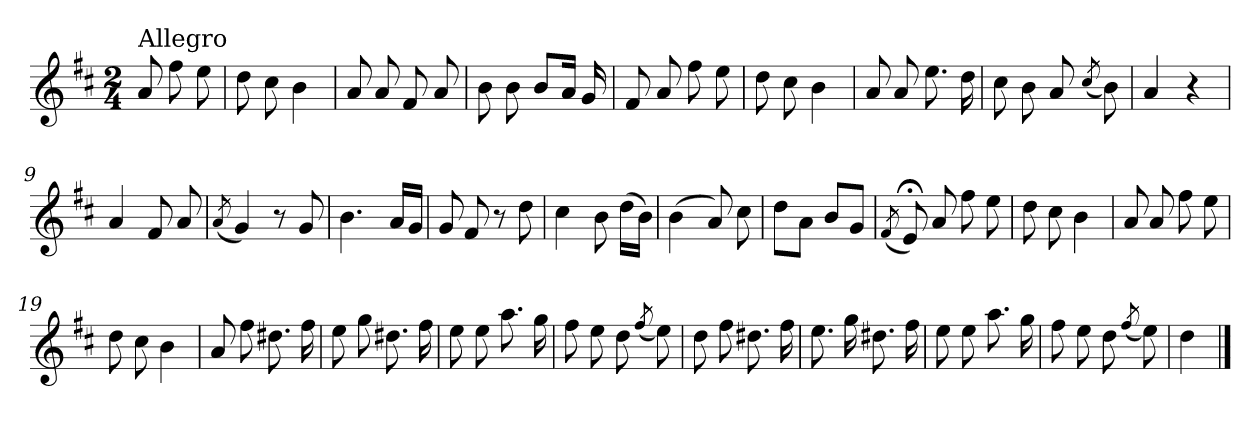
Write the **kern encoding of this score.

**kern
*part1
*staff1
*clefG2
*k[f#c#]
*D:
*M2/4
=
!LO:TX:a:t=Allegro
8a/
8ff#\
8ee\
=1
8dd\
8cc#\
4b\
=2
8a/
8a/
8f#/
8a/
=3
8b\
8b\
8b/L
16a/Jk
16g/
=4
8f#/
8a/
8ff#\
8ee\
=5
8dd\
8cc#\
4b\
=6
8a/
8a/
8.ee\
16dd\
!!LO:LB:g=z
=7
8cc#\
8b\
8a/
(<8qcc#/
8b\)
=8
4a/
4r
=9
4a/
8f#/
8a/
=10
(<8qa/
4g/)
8r
8g/
=11
4.b\
16a/LL
16g/JJ
=12
8g/
8f#/
8r
8dd\
=13
4cc#\
8b\
(>16dd\LL
16b\JJ)
=14
(>4b\
8a/)
8cc#\
=15
8dd\L
8a\J
8b/L
8g/J
!!LO:LB:g=z
=16
(<8qf#/
8e;</)
8a/
8ff#\
8ee\
=17
8dd\
8cc#\
4b\
=18
8a/
8a/
8ff#\
8ee\
=19
8dd\
8cc#\
4b\
=20
8a/
8ff#\
8.dd#X\
16ff#\
=21
8ee\
8gg\
8.dd#X\
16ff#\
=22
8ee\
8ee\
8.aa\
16gg\
=23
8ff#\
8ee\
8dd\
(<8qff#/
8ee\)
!!LO:LB:g=z
=24
8dd\
8ff#\
8.dd#X\
16ff#\
=25
8.ee\
16gg\
8.dd#X\
16ff#\
=26
8ee\
8ee\
8.aa\
16gg\
=27
8ff#\
8ee\
8dd\
(<8qff#/
8ee\)
=28
4dd\
==
*-
